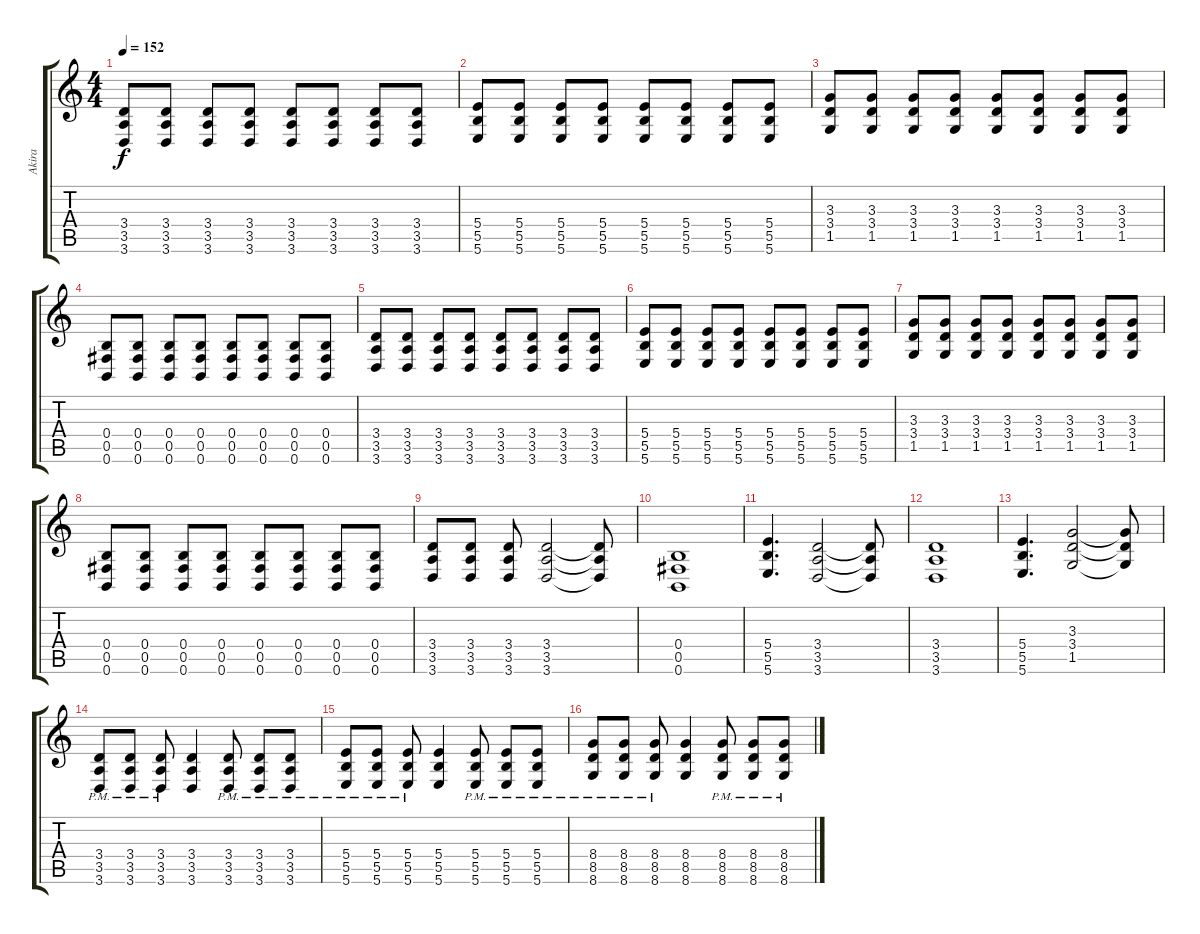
\track ("Akira" "Akira") {instrument overdrivenguitar}
\staff {score tabs}
\tuning (Db4 Ab3 E3 B2 Gb2 B1) {hide}
\ts (4 4)
\tempo 152
\clef g2
\ks c
(3.4 3.5 3.6).8{dy f} (3.4 3.5 3.6).8 (3.4 3.5 3.6).8 (3.4 3.5 3.6).8 (3.4 3.5 3.6).8 (3.4 3.5 3.6).8 (3.4 3.5 3.6).8 (3.4 3.5 3.6).8 |
(5.4 5.5 5.6).8 (5.4 5.5 5.6).8 (5.4 5.5 5.6).8 (5.4 5.5 5.6).8 (5.4 5.5 5.6).8 (5.4 5.5 5.6).8 (5.4 5.5 5.6).8 (5.4 5.5 5.6).8 |
(3.3 3.4 1.5).8 (3.3 3.4 1.5).8 (3.3 3.4 1.5).8 (3.3 3.4 1.5).8 (3.3 3.4 1.5).8 (3.3 3.4 1.5).8 (3.3 3.4 1.5).8 (3.3 3.4 1.5).8 |
(0.4 0.5 0.6).8 (0.4 0.5 0.6).8 (0.4 0.5 0.6).8 (0.4 0.5 0.6).8 (0.4 0.5 0.6).8 (0.4 0.5 0.6).8 (0.4 0.5 0.6).8 (0.4 0.5 0.6).8 |
(3.4 3.5 3.6).8 (3.4 3.5 3.6).8 (3.4 3.5 3.6).8 (3.4 3.5 3.6).8 (3.4 3.5 3.6).8 (3.4 3.5 3.6).8 (3.4 3.5 3.6).8 (3.4 3.5 3.6).8 |
(5.4 5.5 5.6).8 (5.4 5.5 5.6).8 (5.4 5.5 5.6).8 (5.4 5.5 5.6).8 (5.4 5.5 5.6).8 (5.4 5.5 5.6).8 (5.4 5.5 5.6).8 (5.4 5.5 5.6).8 |
(3.3 3.4 1.5).8 (3.3 3.4 1.5).8 (3.3 3.4 1.5).8 (3.3 3.4 1.5).8 (3.3 3.4 1.5).8 (3.3 3.4 1.5).8 (3.3 3.4 1.5).8 (3.3 3.4 1.5).8 |
(0.4 0.5 0.6).8 (0.4 0.5 0.6).8 (0.4 0.5 0.6).8 (0.4 0.5 0.6).8 (0.4 0.5 0.6).8 (0.4 0.5 0.6).8 (0.4 0.5 0.6).8 (0.4 0.5 0.6).8 |
(3.4 3.5 3.6).8 (3.4 3.5 3.6).8 (3.4 3.5 3.6).8 (3.4 3.5 3.6).2 (3.4{t} 3.5{t} 3.6{t}).8 |
(0.4 0.5 0.6).1 |
(5.4 5.5 5.6).4{d} (3.4 3.5 3.6).2 (3.4{t} 3.5{t} 3.6{t}).8 |
(3.4 3.5 3.6).1 |
(5.4 5.5 5.6).4{d} (3.3 3.4 1.5).2 (3.3{t} 3.4{t} 1.5{t}).8 |
(3.4 3.5{pm} 3.6{pm}).8 (3.4{pm} 3.5{pm} 3.6{pm}).8 (3.4{pm} 3.5{pm} 3.6{pm}).8 (3.4 3.5 3.6).4 (3.4{pm} 3.5{pm} 3.6{pm}).8 (3.4{pm} 3.5{pm} 3.6{pm}).8 (3.4{pm} 3.5{pm} 3.6{pm}).8 |
(5.4 5.5{pm} 5.6{pm}).8 (5.4{pm} 5.5{pm} 5.6{pm}).8 (5.4{pm} 5.5{pm} 5.6{pm}).8 (5.4 5.5 5.6).4 (5.4{pm} 5.5{pm} 5.6{pm}).8 (5.4{pm} 5.5{pm} 5.6{pm}).8 (5.4{pm} 5.5{pm} 5.6{pm}).8 |
(8.4 8.5 8.6{pm}).8 (8.4{pm} 8.5{pm} 8.6{pm}).8 (8.4{pm} 8.5{pm} 8.6{pm}).8 (8.4 8.5 8.6).4 (8.4{pm} 8.5{pm} 8.6{pm}).8 (8.4{pm} 8.5{pm} 8.6{pm}).8 (8.4{pm} 8.5{pm} 8.6{pm}).8
